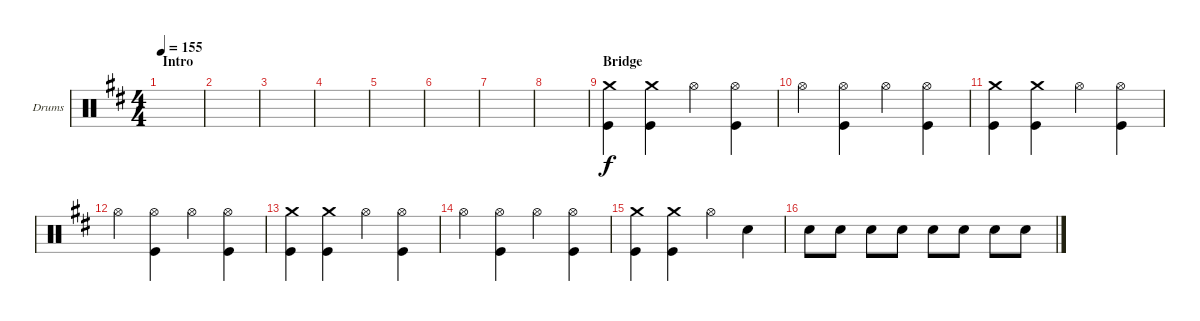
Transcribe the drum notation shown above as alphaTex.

\defaultSystemsLayout 4
\bracketExtendMode groupsimilarinstruments
\firstSystemTrackNameOrientation horizontal
\otherSystemsTrackNameOrientation horizontal
\track ("Drumkit (Jon Larsen)" "Drums") {instrument percussion}
\staff {score}
\articulation defaults
\ts (4 4)
\section ("" "Intro")
\tempo 155
\clef neutral
\scale
0.514894
\ks d
|
\scale
0.242553 |
\scale
0.242553 |
\scale
0.333333 |
\scale
0.333333 |
\scale
0.333333 |
\scale
0.333333 |
\scale
0.333333 |
\section ("" "Bridge")
\scale
0.333333 ("Crash medium (hit)" "Kick (hit)").4 ("Crash medium (hit)" "Kick (hit)").4 "Hi-Hat (open)".4 ("Hi-Hat (open)" "Kick (hit)").4 |
\scale
0.333333 "Hi-Hat (open)".4 ("Hi-Hat (open)" "Kick (hit)").4 "Hi-Hat (open)".4 ("Hi-Hat (open)" "Kick (hit)").4 |
\scale
0.333333 ("Crash medium (hit)" "Kick (hit)").4 ("Crash medium (hit)" "Kick (hit)").4 "Hi-Hat (open)".4 ("Hi-Hat (open)" "Kick (hit)").4 |
\scale
0.333333 "Hi-Hat (open)".4 ("Hi-Hat (open)" "Kick (hit)").4 "Hi-Hat (open)".4 ("Hi-Hat (open)" "Kick (hit)").4 |
\scale
0.333333 ("Crash medium (hit)" "Kick (hit)").4 ("Crash medium (hit)" "Kick (hit)").4 "Hi-Hat (open)".4 ("Hi-Hat (open)" "Kick (hit)").4 |
\scale
0.333333 "Hi-Hat (open)".4 ("Hi-Hat (open)" "Kick (hit)").4 "Hi-Hat (open)".4 ("Hi-Hat (open)" "Kick (hit)").4 |
\scale
0.333333 ("Crash medium (hit)" "Kick (hit)").4 ("Crash medium (hit)" "Kick (hit)").4 "Hi-Hat (open)".4 "Snare (hit) 2".4 |
\scale
0.333333 "Snare (hit) 2".8 "Snare (hit) 2".8 "Snare (hit) 2".8 "Snare (hit) 2".8 "Snare (hit) 2".8 "Snare (hit) 2".8 "Snare (hit) 2".8 "Snare (hit) 2".8
